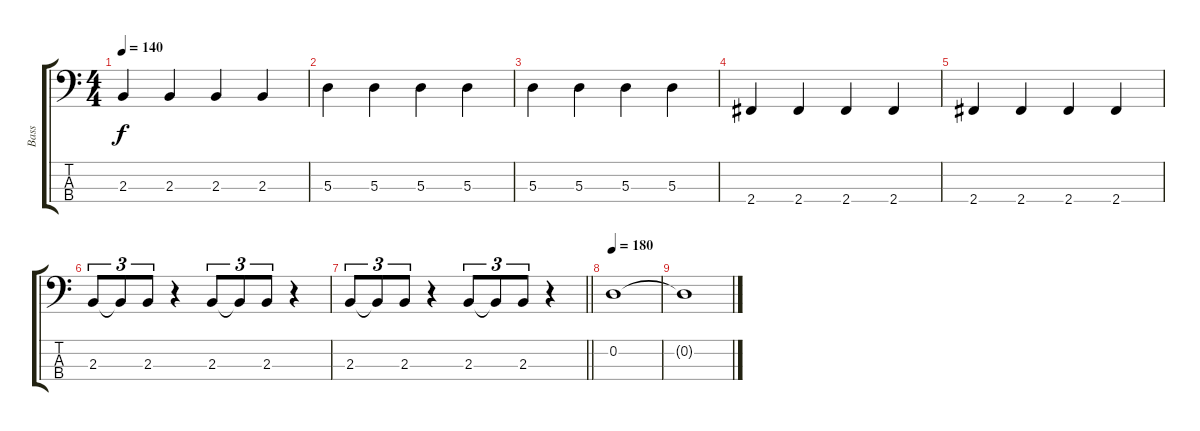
\track ("Bass" "Bass") {instrument electricbassfinger}
\staff {score tabs}
\tuning (G2 D2 A1 E1) {hide}
\ts (4 4)
\tempo 140
\clef f4
\ks c
2.3.4{dy f} 2.3.4 2.3.4 2.3.4 |
5.3.4 5.3.4 5.3.4 5.3.4 |
5.3.4 5.3.4 5.3.4 5.3.4 |
2.4.4 2.4.4 2.4.4 2.4.4 |
2.4.4 2.4.4 2.4.4 2.4.4 |
2.3.8{tu (3 2)} 2.3{t}.8{tu (3 2)} 2.3.8{tu (3 2)} r.4 2.3.8{tu (3 2)} 2.3{t}.8{tu (3 2)} 2.3.8{tu (3 2)} r.4 |
\barLineRight lightlight
2.3.8{tu (3 2)} 2.3{t}.8{tu (3 2)} 2.3.8{tu (3 2)} r.4 2.3.8{tu (3 2)} 2.3{t}.8{tu (3 2)} 2.3.8{tu (3 2)} r.4 |
\tempo 180
0.2.1 |
0.2{t}.1
